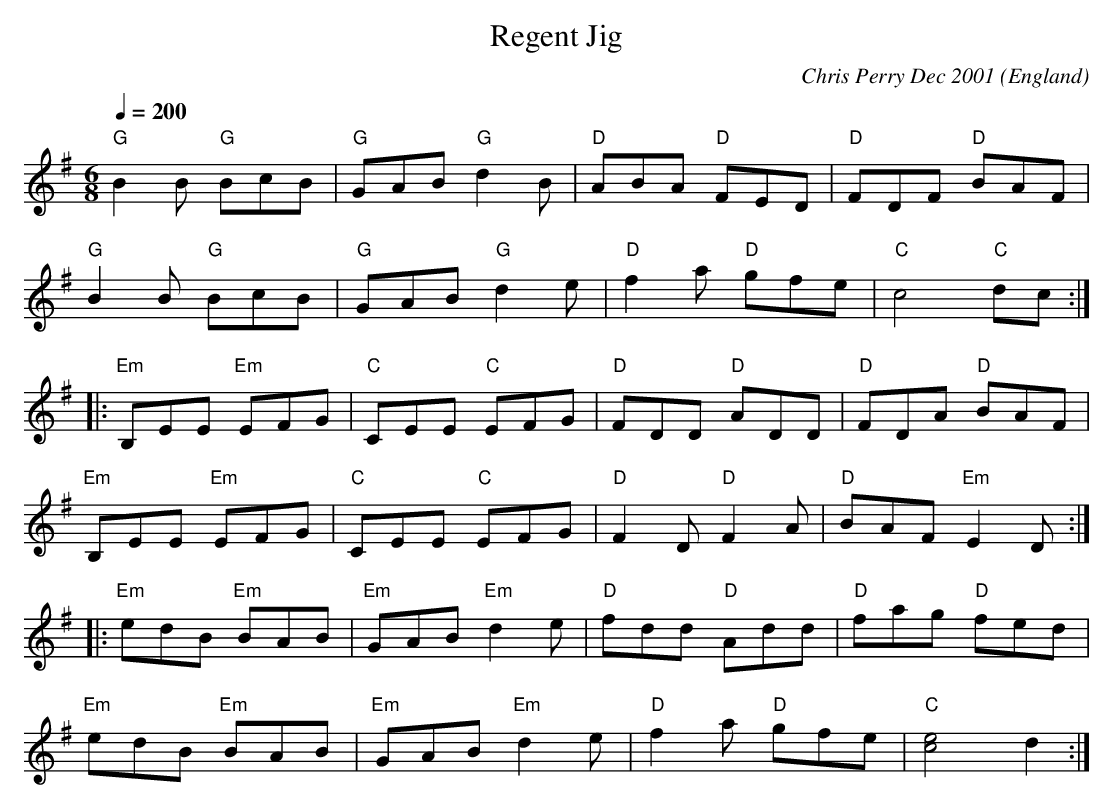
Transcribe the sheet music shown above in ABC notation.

X:1
T:Regent Jig
C:Chris Perry Dec 2001
L:1/8
M:6/8
O:England
Q:1/4=200
K:Gmaj
"G"B2B"G" BcB |"G"GAB "G"d2B|"D"ABA "D"FED |"D"FDF "D"BAF |
"G"B2 B"G" BcB |"G"GAB "G"d2e|"D"f2a "D"gfe |"C"c4"C"dc :|
|:"Em"B,EE "Em"EFG |"C"CEE "C"EFG |"D"FDD "D"ADD |"D"FDA "D"BAF |
"Em"B,EE "Em"EFG |"C"CEE "C"EFG |"D"F2D"D"F2A|"D"BAF "Em"E2D:|
|: "Em"edB "Em"BAB |"Em"GAB "Em"d2e|"D"fdd "D"Add |"D"fag "D"fed |
"Em"edB "Em"BAB |"Em"GAB "Em"d2e|"D"f2a "D"gfe |"C"[c4e4] d2:|
